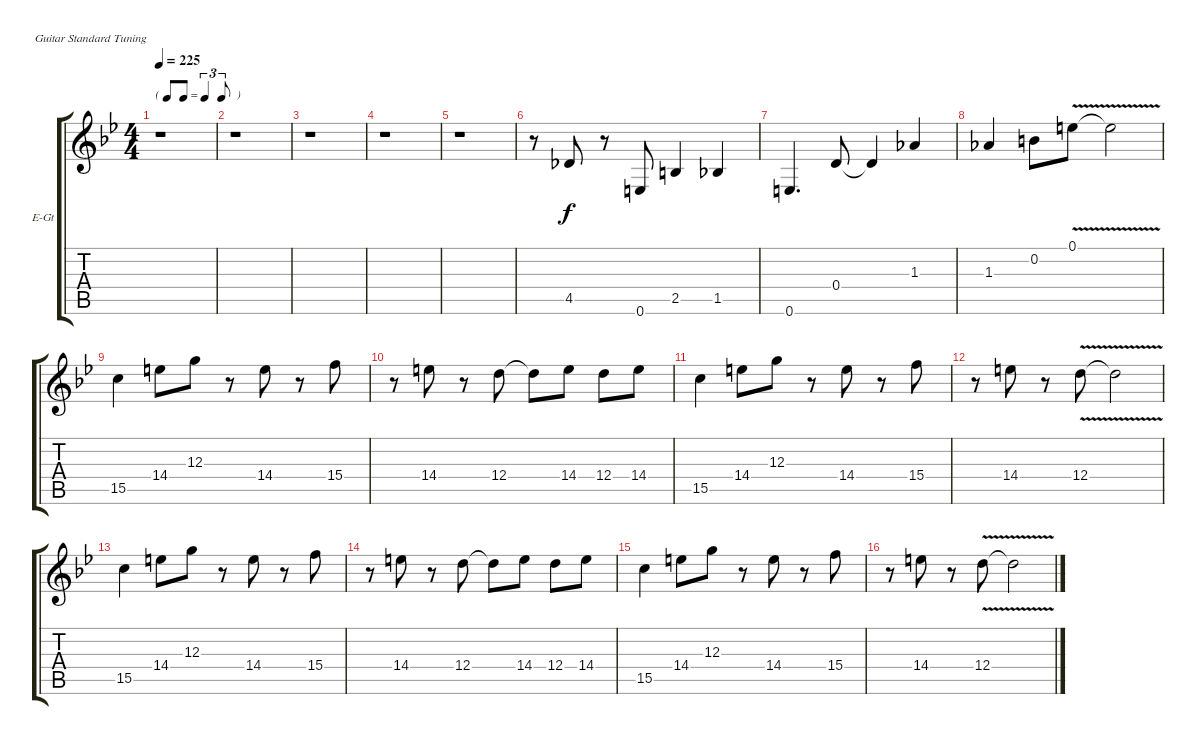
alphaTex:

\defaultSystemsLayout 4
\bracketExtendMode groupsimilarinstruments
\firstSystemTrackNameOrientation horizontal
\otherSystemsTrackNameOrientation horizontal
\track ("Electric Guitar (Drive)" "E-Gt") {instrument overdrivenguitar}
\staff {score tabs}
\tuning (E4 B3 G3 D3 A2 E2)
\ts (4 4)
\tf triplet8th
\tempo 225
\clef g2
\ks gminor
r.1{dy f} |
r.1 |
r.1 |
r.1 |
r.1 |
r.8 4.5.8 r.8 0.6.8 2.5.4 1.5.4 |
0.6.4{d} 0.4.8 0.4{t}.4 1.3.4 |
1.3.4 0.2.8 0.1{v}.8 0.1{v t}.2 |
15.5.4 14.4.8 12.3.8 r.8 14.4.8 r.8 15.4.8 |
r.8 14.4.8 r.8 12.4.8 12.4{t}.8 14.4.8 12.4.8 14.4.8 |
15.5.4 14.4.8 12.3.8 r.8 14.4.8 r.8 15.4.8 |
r.8 14.4.8 r.8 12.4{v}.8 12.4{v t}.2 |
15.5.4 14.4.8 12.3.8 r.8 14.4.8 r.8 15.4.8 |
r.8 14.4.8 r.8 12.4.8 12.4{t}.8 14.4.8 12.4.8 14.4.8 |
15.5.4 14.4.8 12.3.8 r.8 14.4.8 r.8 15.4.8 |
r.8 14.4.8 r.8 12.4{v}.8 12.4{v t}.2
